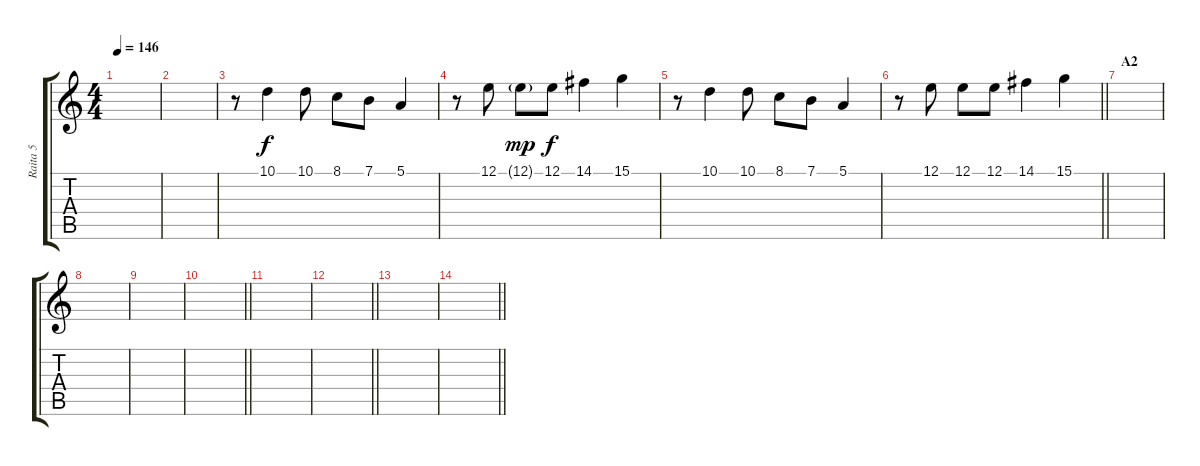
\track ("Raita 5" "Raita 5") {instrument trumpet}
\staff {score tabs}
\tuning (E4 B3 G3 D3 A2 E2) {hide}
\ts (4 4)
\tempo 146
\clef g2
\ks c
|
|
r.8 10.1.4 10.1.8 8.1.8 7.1.8 5.1.4 |
r.8 12.1.8 12.1{g}.8{dy mp} 12.1.8{dy f} 14.1.4 15.1.4 |
r.8 10.1.4 10.1.8 8.1.8 7.1.8 5.1.4 |
\barLineRight lightlight
r.8 12.1.8 12.1.8 12.1.8 14.1.4 15.1.4 |
\section ("" "A2")
|
|
|
\barLineRight lightlight
|
|
\barLineRight lightlight
|
|
\barLineRight lightlight
